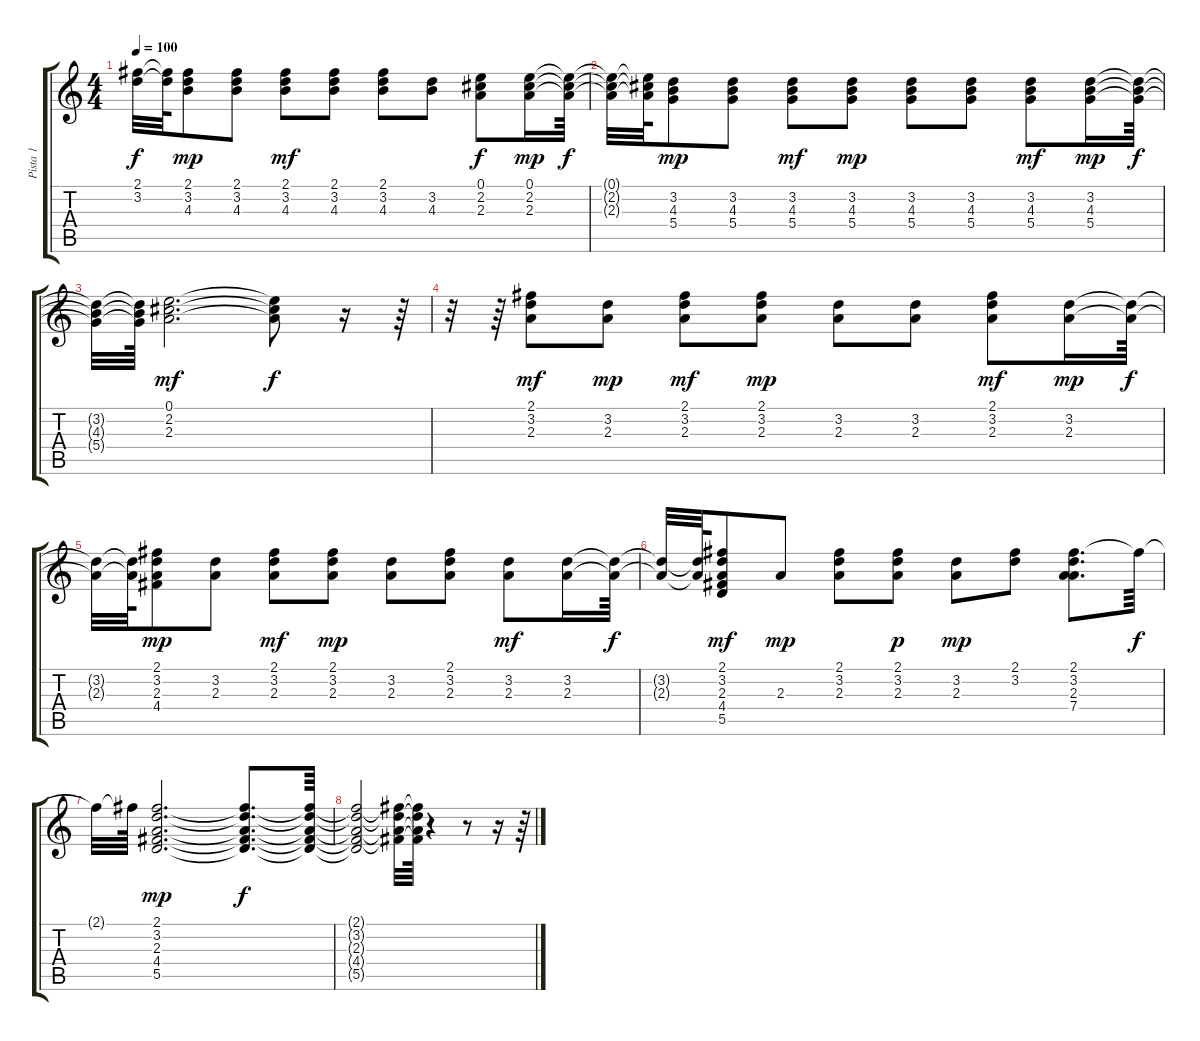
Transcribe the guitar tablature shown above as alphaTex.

\track ("Pista 1" "Pista 1") {instrument acousticguitarsteel}
\staff {score tabs}
\tuning (E4 B3 G3 D3 A2 E2) {hide}
\ts (4 4)
\tempo 100
\clef g2
\ks c
(2.1{t} 3.2{t}).32{dy f} (2.1{t} 3.2{t}).64 (2.1 3.2 4.3).8{dy mp} (2.1 3.2 4.3).8 (2.1 3.2 4.3).8{dy mf} (2.1 3.2 4.3).8 (2.1 3.2 4.3).8 (3.2 4.3).8 (0.1 2.2 2.3).8{dy f} (0.1 2.2 2.3).16{dy mp} (0.1{t} 2.2{t} 2.3{t}).64{dy f} |
(0.1{t} 2.2{t} 2.3{t}).32 (0.1{t} 2.2{t} 2.3{t}).64 (3.2 4.3 5.4).8{dy mp} (3.2 4.3 5.4).8 (3.2 4.3 5.4).8{dy mf} (3.2 4.3 5.4).8{dy mp} (3.2 4.3 5.4).8 (3.2 4.3 5.4).8 (3.2 4.3 5.4).8{dy mf} (3.2 4.3 5.4).16{dy mp} (3.2{t} 4.3{t} 5.4{t}).64{dy f} |
(3.2{t} 4.3{t} 5.4{t}).32 (3.2{t} 4.3{t} 5.4{t}).64 (0.1 2.2 2.3).2{d dy mf} (0.1{t} 2.2{t} 2.3{t}).8{dy f} r.16 r.64 |
r.32 r.64 (2.1 3.2 2.3).8{dy mf} (3.2 2.3).8{dy mp} (2.1 3.2 2.3).8{dy mf} (2.1 3.2 2.3).8{dy mp} (3.2 2.3).8 (3.2 2.3).8 (2.1 3.2 2.3).8{dy mf} (3.2 2.3).16{dy mp} (3.2{t} 2.3{t}).64{dy f} |
(3.2{t} 2.3{t}).32 (3.2{t} 2.3{t}).64 (2.1 3.2 2.3 4.4).8{dy mp} (3.2 2.3).8 (2.1 3.2 2.3).8{dy mf} (2.1 3.2 2.3).8{dy mp} (3.2 2.3).8 (2.1 3.2 2.3).8 (3.2 2.3).8{dy mf} (3.2 2.3).16 (3.2{t} 2.3{t}).64{dy f} |
(3.2{t} 2.3{t}).32 (3.2{t} 2.3{t}).64 (2.1 3.2 2.3 4.4 5.5).8{dy mf} 2.3.8{dy mp} (2.1 3.2 2.3).8 (2.1 3.2 2.3).8{dy p} (3.2 2.3).8{dy mp} (2.1 3.2).8 (2.1 3.2 2.3 7.4).8{d} 2.1{t}.64{dy f} |
2.1{t}.32 2.1{t}.64 (2.1 3.2 2.3 4.4 5.5).2{d dy mp} (2.1{t} 3.2{t} 2.3{t} 4.4{t} 5.5{t}).8{d dy f} (2.1{t} 3.2{t} 2.3{t} 4.4{t} 5.5{t}).64 |
(2.1{t} 3.2{t} 2.3{t} 4.4{t} 5.5{t}).2 (2.1{t} 3.2{t} 2.3{t} 4.4{t}).32 (2.1{t} 3.2{t} 2.3{t} 4.4{t}).64 r.4 r.8 r.16 r.64
